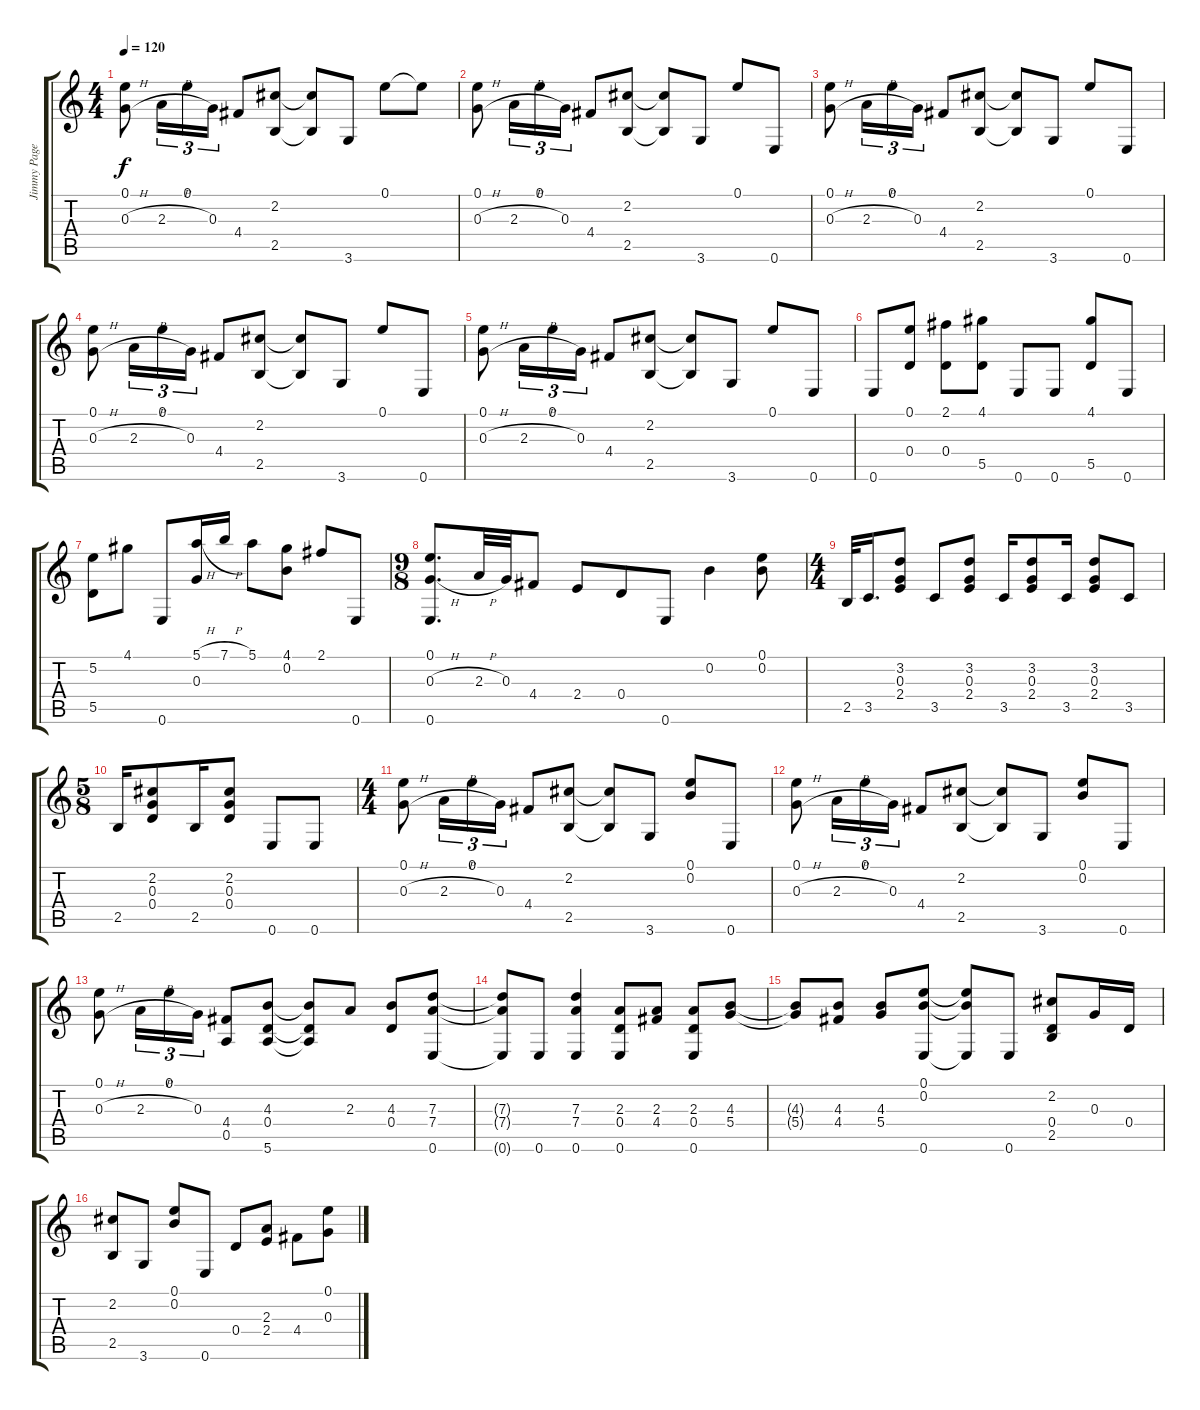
\track ("Jimmy Page - Guitar" "Jimmy Page") {instrument overdrivenguitar}
\staff {score tabs}
\tuning (E4 B3 G3 D3 A2 E2) {hide}
\ts (4 4)
\tempo 120
\clef g2
\ks c
(0.1 0.3{h}).8{dy f} 2.3{h}.16{tu (3 2)} 0.1.16{tu (3 2)} 0.3.16{tu (3 2)} 4.4.8 (2.2 2.5).8 (2.2{t} 2.5{t}).8 3.6.8 0.1.8 0.1{t}.8 |
(0.1 0.3{h}).8 2.3{h}.16{tu (3 2)} 0.1.16{tu (3 2)} 0.3.16{tu (3 2)} 4.4.8 (2.2 2.5).8 (2.2{t} 2.5{t}).8 3.6.8 0.1.8 0.6.8 |
(0.1 0.3{h}).8 2.3{h}.16{tu (3 2)} 0.1.16{tu (3 2)} 0.3.16{tu (3 2)} 4.4.8 (2.2 2.5).8 (2.2{t} 2.5{t}).8 3.6.8 0.1.8 0.6.8 |
(0.1 0.3{h}).8 2.3{h}.16{tu (3 2)} 0.1.16{tu (3 2)} 0.3.16{tu (3 2)} 4.4.8 (2.2 2.5).8 (2.2{t} 2.5{t}).8 3.6.8 0.1.8 0.6.8 |
(0.1 0.3{h}).8 2.3{h}.16{tu (3 2)} 0.1.16{tu (3 2)} 0.3.16{tu (3 2)} 4.4.8 (2.2 2.5).8 (2.2{t} 2.5{t}).8 3.6.8 0.1.8 0.6.8 |
0.6.8 (0.1 0.4).8 (2.1 0.4).8 (4.1 5.5).8 0.6.8 0.6.8 (4.1 5.5).8 0.6.8 |
(5.2 5.5).8 4.1.8 0.6.8 (5.1{h} 0.3).16 7.1{h}.16 5.1.8 (4.1 0.2).8 2.1.8 0.6.8 |
\ts (9 8)
(0.1 0.3{h} 0.6).8{d} 2.3{h}.32 0.3.32 4.4.8 2.4.8 0.4.8 0.6.8 0.2.4 (0.1 0.2).8 |
\ts (4 4)
2.5.32 3.5.16{d} (3.2 0.3 2.4).8 3.5.8 (3.2 0.3 2.4).8 3.5.16 (3.2 0.3 2.4).8 3.5.16 (3.2 0.3 2.4).8 3.5.8 |
\ts (5 8)
2.5.16 (2.2 0.3 0.4).8 2.5.16 (2.2 0.3 0.4).8 0.6.8 0.6.8 |
\ts (4 4)
(0.1 0.3{h}).8 2.3{h}.16{tu (3 2)} 0.1.16{tu (3 2)} 0.3.16{tu (3 2)} 4.4.8 (2.2 2.5).8 (2.2{t} 2.5{t}).8 3.6.8 (0.1 0.2).8 0.6.8 |
(0.1 0.3{h}).8 2.3{h}.16{tu (3 2)} 0.1.16{tu (3 2)} 0.3.16{tu (3 2)} 4.4.8 (2.2 2.5).8 (2.2{t} 2.5{t}).8 3.6.8 (0.1 0.2).8 0.6.8 |
(0.1 0.3{h}).8 2.3{h}.16{tu (3 2)} 0.1.16{tu (3 2)} 0.3.16{tu (3 2)} (4.4 0.5).8 (4.3 0.4 5.6).8 (4.3{t} 0.4{t} 5.6{t}).8 2.3.8 (4.3 0.4).8 (7.3 7.4 0.6).8 |
(7.3{t} 7.4{t} 0.6{t}).8 0.6.8 (7.3 7.4 0.6).4 (2.3 0.4 0.6).8 (2.3 4.4).8 (2.3 0.4 0.6).8 (4.3 5.4).8 |
(4.3{t} 5.4{t}).8 (4.3 4.4).8 (4.3 5.4).8 (0.1 0.2 0.6).8 (0.1{t} 0.2{t} 0.6{t}).8 0.6.8 (2.2 0.4 2.5).8 0.3.16 0.4.16 |
(2.2 2.5).8 3.6.8 (0.1 0.2).8 0.6.8 0.4.8 (2.3 2.4).8 4.4.8 (0.1 0.3).8
